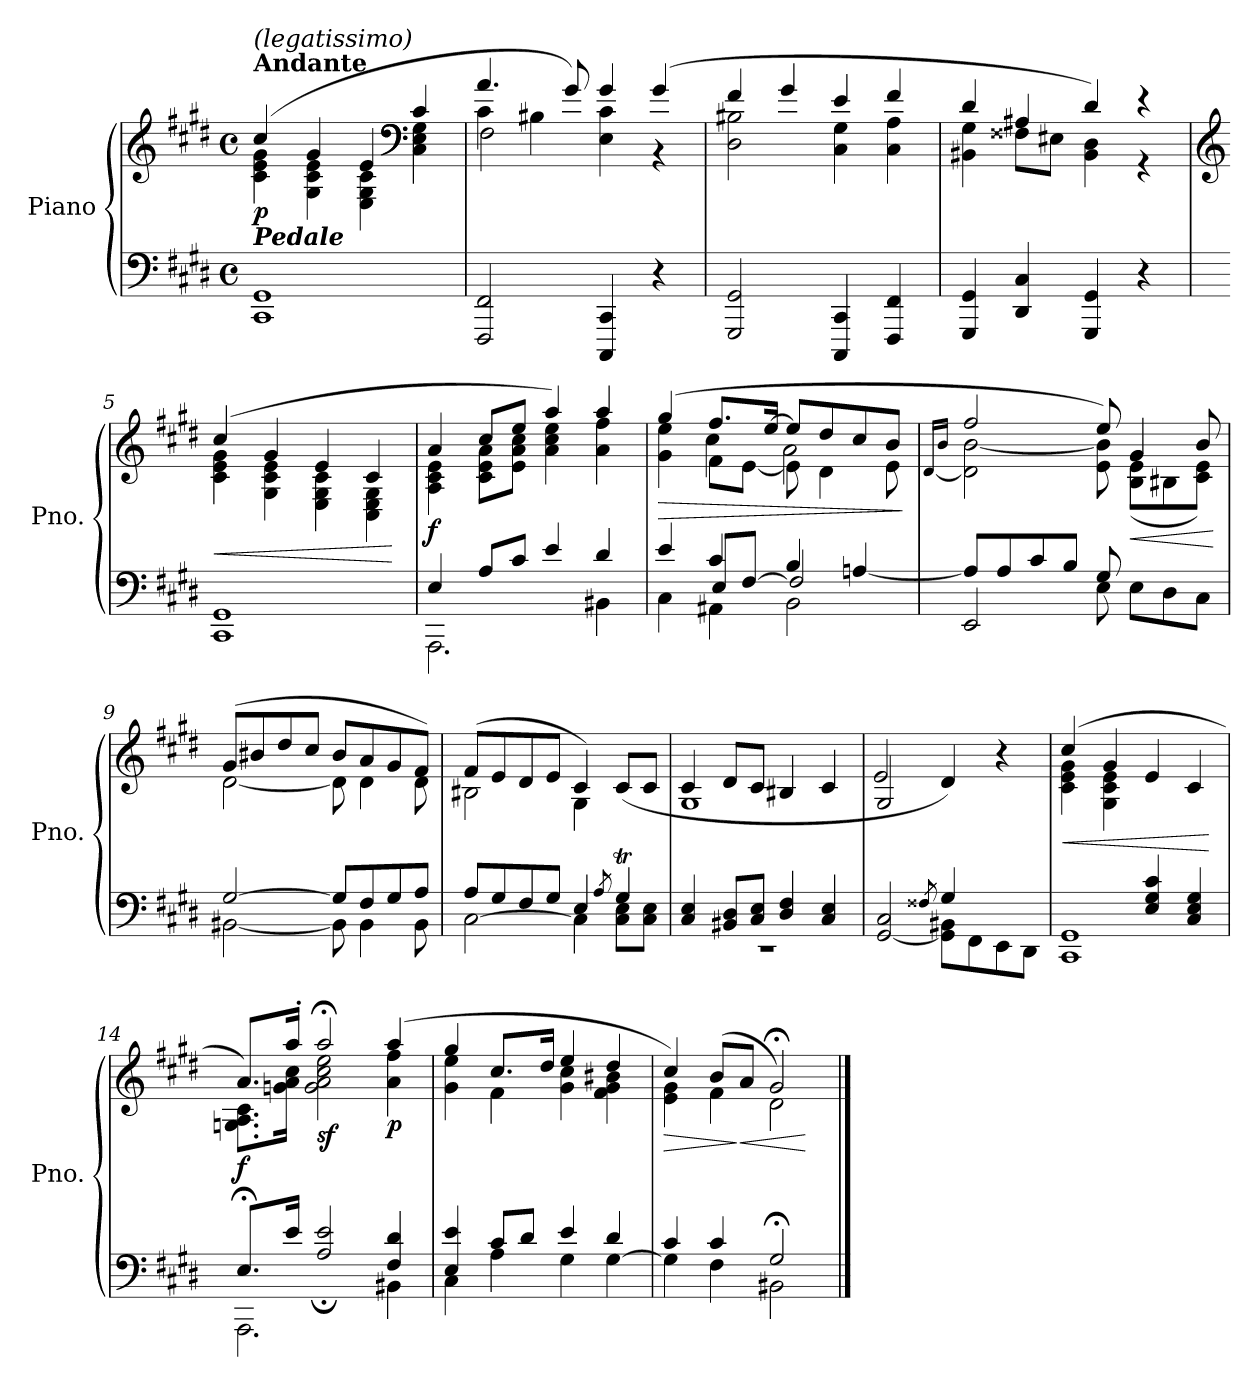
**kern	**kern	**dynam
*part1	*part1	*part1
*staff2	*staff1	*staff1/2
*I"Piano	*	*
*I'Pno.	*	*
*clefF4	*clefG2	*
*k[f#c#g#d#]	*k[f#c#g#d#]	*
*M4/4	*M4/4	*
*met(c)	*met(c)	*
*MM52	*MM52	*
=1	=1	=1
*	*^	*
!	!LO:TX:a:B:t=Andante	!	!
!	!LO:TX:a:i:t=(legatissimo)	!	!
!LO:TX:a:Bi:t=Pedale	!	!	!
!	!	!	!LO:DY:b
1CC# 1GG#	(>4cc#/	4c#\ 4e\ 4g#\	p
.	4g#/	4G#\ 4c#\ 4e\	.
.	4e/	4E\ 4G#\ 4c#\	.
*	*clefF4	*	*
.	4c#/	4C#\ 4E\ 4G#\	.
=2	=2	=2	=2
*	*	*^	*
2FFF#/ 2FF#/	4.a:/	4c#\	2F#\	.
.	.	4B#X\	.	.
.	8g#/)	.	.	.
4CCC#/ 4CC#/	4g#:/	4E\ 4c#\	2ryy	.
4r	(>4g#/	4r	.	.
*	*	*v	*v	*
=3	=3	=3	=3
2GGG#/ 2GG#/	4f#:/	2D#\ 2B#X\	.
.	4g#/	.	.
4CCC#/ 4CC#/	4e:/	4C#\ 4G#\	.
4FFF#/ 4FF#/	4f#:/	4C#\ 4A\	.
=4	=4	=4	=4
4GGG#/ 4GG#/	4d#:/	4BB#X\ 4G#\	.
4DD#/ 4C#/	4A#X/	8F##X\L	.
.	.	8E#X\J	.
4GGG#/ 4GG#/	4d#:/)	4BB#\ 4D#\	.
4r	4r	4r	.
!!LO:LB:g=z	!!
=5	=5	=5	=5
*	*clefG2	*	*
!	!	!	!LO:HP:b
1CC# 1GG#	(>4cc#/	4c#\ 4e\ 4g#\	<
.	4g#/	4G#\ 4c#\ 4e\	.
.	4e/	4E\ 4G#\ 4c#\	.
.	4c#/	4C#\ 4E\ 4G#\	.
*	*v	*v	*
.	.	[
=6	=6	=6
*^	*^	*
!	!	!	!	!LO:DY:b
2.AAA\	4E/	4a/	4A\ 4c#\ 4e\	f
.	8A/L	8cc#/L	8c#\ 8e\ 8a\L	.
.	8c#/J	8ee/J	8e\ 8a\ 8cc#\J	.
.	4e/	4aa/)	4a\ 4cc#\ 4ee\	.
4BB#X\	4d#/	4aa/	4a\ 4ff#\	.
=7	=7	=7	=7	=7
*	*^	*	*	*
!	!	!	!	!	!LO:HP:b
*	*	*	*	*^	*
4C#\	4e/	4ryy	(>4gg#/	4g#\ 4ee\	4ryy	>
4AA#X\	4c#/	8E/L	8.ff#/L	8f#\L	4cc#\	.
.	.	[8F#/J	.	[8e\J	.	.
.	.	.	[16ee/Jk	.	.	.
2BB\	4B/	2F#/]	8ee/L]	8e\]	2a\	.
.	.	.	8dd#/	4d#\	.	.
.	[4An/	.	8cc#/	.	.	.
.	.	.	8b/J	8e\	.	.
*v	*v	*v	*	*	*	*
*	*v	*v	*v	*
.	.	]
=8	=8	=8
*	*^	*
.	.	[16qd#/LL	.
.	.	16qb/JJ_	.
*^	*	*	*
2EE/	8A/L]	2ff#/	2d#\] [2b\	.
.	8A/	.	.	.
.	8c#/	.	.	.
.	8B/J	.	.	.
8E\	8G#/	8ee/)	8e\ 8b\]	.
!	!	!	!	!LO:HP:b
8E\L	4.ryy	4g#/	(<8B\ 8e\L	<
8D#\	.	.	8B#X\	.
8C#\J	.	8b/	8c#\ 8e\J)	.
*v	*v	*	*	*
*	*v	*v	*
.	.	[
!!LO:LB:g=z
=9	=9	=9
*^	*^	*
[2G#/	[2BB#X\	(>8g#/L	[2d#\	.
.	.	8b#X/	.	.
.	.	8dd#/	.	.
.	.	8cc#/J	.	.
8G#/L]	8BB#\]	8b#/L	8d#\]	.
8F#/	4BB#\	8a/	4d#\	.
8G#/	.	8g#/	.	.
8A/J	8BB#\	8f#/J)	8d#\	.
=10	=10	=10	=10	=10
*	*^	*	*	*
2.ryy	8A/L	[2C#\	(>8f#/L	2B#X\	.
.	8G#/	.	8e/	.	.
.	8F#/	.	8d#/	.	.
.	8G#/J	.	8e/J	.	.
.	4E/	4C#\]	4c#/)	4G#\	.
8qA/	.	.	.	.	.
4G#t/	8C#\ 8E\L	4ryy	4ryy	(>8c#/L	.
.	8C#\ 8E\J	.	.	8c#/J	.
*	*v	*v	*	*	*
=11	=11	=11	=11	=11
4C#/ 4E/	1r	1G#	4c#/	.
8BB#X/ 8D#/L	.	.	8d#/L	.
8C#/ 8E/J	.	.	8c#/J	.
4D#/ 4F#/	.	.	4B#X/	.
4C#/ 4E/	.	.	4c#/	.
=12	=12	=12	=12	=12
2ryy	[2GG#/ 2C#/	2G#TTT/	2e/	.
8qF##X/	.	.	.	.
4G#/	8GG#\] 8BB#X\L	4ryy	4d#/)	.
.	8FF#\	.	.	.
4ryy	8EE\	4r	4ryy	.
.	8DD#\J	.	.	.
!!LO:LB:g=z	!!
=13	=13	=13	=13	=13
!	!	!	!	!LO:HP:b
2ryy	1CC# 1GG#	(>4cc#/	4c#\ 4e\ 4g#\	<
.	.	4g#/	4G#\ 4c#\ 4e\	.
4E/ 4G#/ 4c#/	.	4e/	2ryy	.
4C#/ 4E/ 4G#/	.	4c#/	.	.
*v	*v	*	*	*
*	*v	*v	*
.	.	[
=14	=14	=14
*^	*^	*
!	!	!	!	!LO:DY:b
2.AAA;\	8.E/L	8.a/L)	8.Gn\ 8.A\ 8.c#\L	f
.	16e/Jk	16aa'/Jk	16gn\ 16a\ 16cc#\Jk	.
!	!	!	!	!LO:DY:b
.	2A/;< 2e/;<	2aa;</	2g\ 2a\ 2cc#\ 2ee\	sf
!	!	!	!	!LO:DY:b
4BB#X\	4F#/ 4d#/	(>4aa/	4a\ 4ff#\	p
=15	=15	=15	=15	=15
4C#\	4E/ 4e/	4gg#/	4g#\ 4ee\	.
4A\	8c#/L	8.cc#/L	4f#\	.
.	8d#/J	.	.	.
.	.	16dd#/Jk	.	.
4G#\	4e/	4ee/	4g#\ 4cc#\	.
[4G#\	4d#/	4dd#/	4f#\ 4g#\ 4b#X\	.
=16	=16	=16	=16	=16
!	!	!	!	!LO:HP:b
4G#\]	4c#/	4cc#/)	4e\ 4g#\	>
4F#\	4c#/	(>8b/L	4f#\	.
!	!	!	!	!LO:HP:n=1:b
.	.	8a/J	.	] <
2BB#X;\	2G#/	2g#;</)	2d#\	.
*v	*v	*	*	*
*	*v	*v	*
.	.	[
==	==	==
*-	*-	*-
